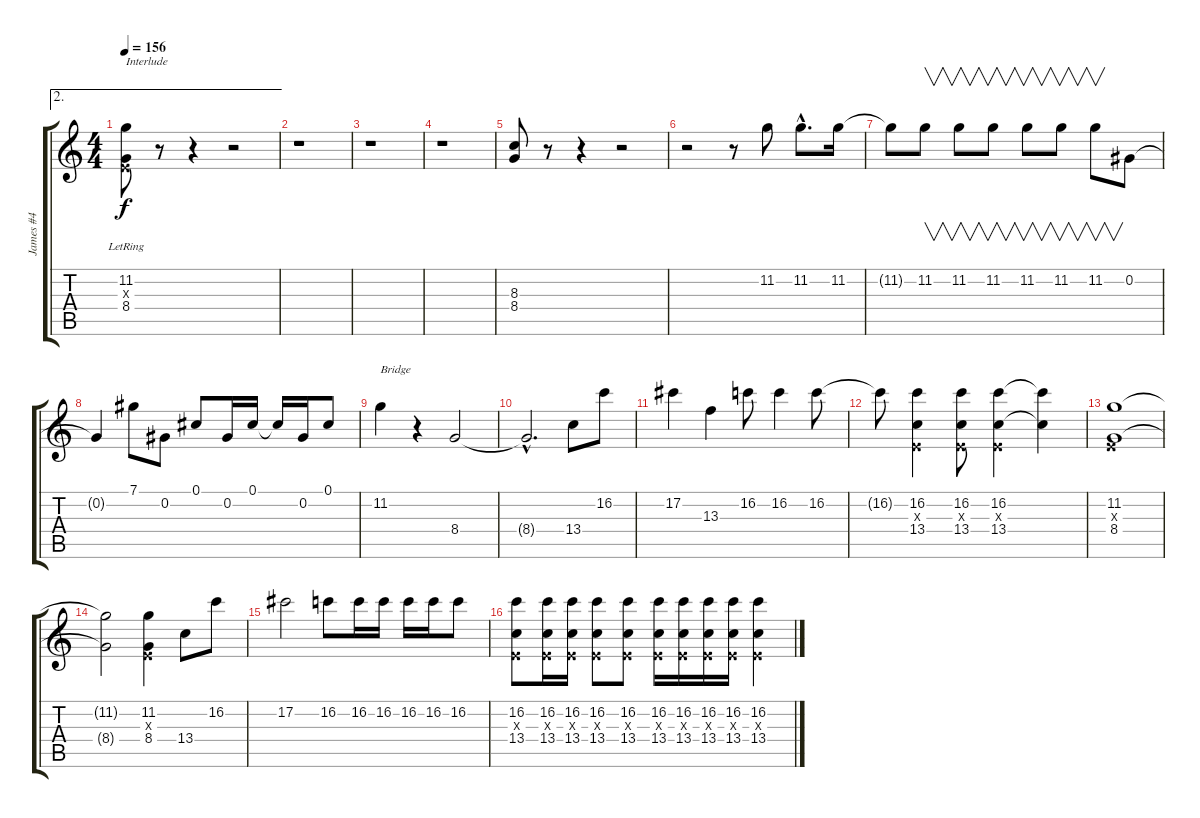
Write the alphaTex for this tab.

\track ("James #4" "James #4") {instrument distortionguitar}
\staff {score tabs}
\tuning (Db4 Ab3 E3 B2 Gb2 B1) {hide}
\ae 2
\ts (4 4)
\tempo 156
\clef g2
\ks c
(11.2{lr} 0.3{x} 8.4{lr}).8{txt "Interlude" dy f} r.8 r.4 r.2 |
r.1 |
r.1 |
r.1 |
(8.3 8.4).8 r.8 r.4 r.2 |
r.2 r.8 11.2.8 11.2{hac}.8{d} 11.2.16 |
11.2{t}.8 11.2.8{v} 11.2.8{v} 11.2.8{v} 11.2.8{v} 11.2.8{v} 11.2.8{v} 0.2.8 |
0.2{t}.4 7.1.8 0.2.8 0.1.8 0.2.16 0.1.16 0.1{t}.16 0.2.16 0.1.8 |
11.2.4{txt "Bridge"} r.4 8.4.2 |
8.4{hac t}.2{d} 13.4.8 16.2.8 |
17.2.4 13.3.4 16.2.8 16.2.4 16.2.8 |
16.2{t}.8 (16.2 0.3{x} 13.4).4 (16.2 0.3{x} 13.4).8 (16.2 0.3{x} 13.4).4 (16.2{t} 13.4{t}).4 |
(11.2 0.3{x} 8.4).1 |
(11.2{t} 8.4{t}).2 (11.2 0.3{x} 8.4).4 13.4.8 16.2.8 |
17.2.2 16.2.8 16.2.16 16.2.16 16.2.16 16.2.16 16.2.8 |
(16.2 0.3{x} 13.4).8 (16.2 0.3{x} 13.4).16 (16.2 0.3{x} 13.4).16 (16.2 0.3{x} 13.4).8 (16.2 0.3{x} 13.4).8 (16.2 0.3{x} 13.4).16 (16.2 0.3{x} 13.4).16 (16.2 0.3{x} 13.4).16 (16.2 0.3{x} 13.4).16 (16.2{ss} 0.3{x} 13.4{ss}).4
